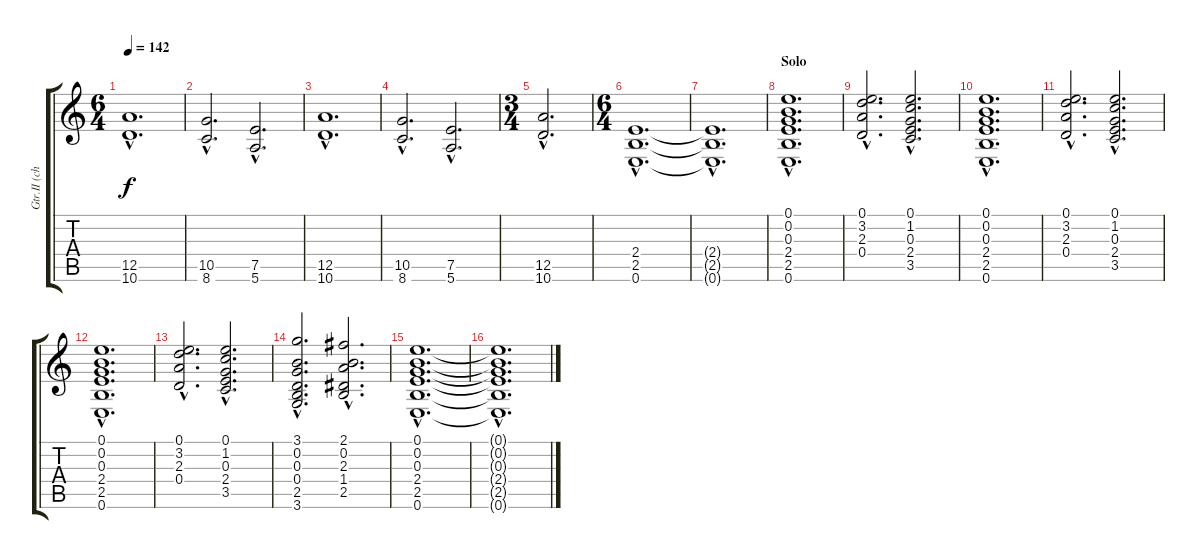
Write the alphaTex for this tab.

\track ("Gtr.II (chords)" "Gtr.II (ch") {instrument overdrivenguitar}
\staff {score tabs}
\tuning (E4 B3 G3 D3 A2 E2) {hide}
\ts (6 4)
\tempo 142
\clef g2
\ks c
(12.5{hac} 10.6{hac}).1{d dy f} |
(10.5{hac} 8.6{hac}).2{d} (7.5{hac} 5.6{hac}).2{d} |
(12.5{hac} 10.6{hac}).1{d} |
(10.5{hac} 8.6{hac}).2{d} (7.5{hac} 5.6{hac}).2{d} |
\ts (3 4)
(12.5{hac} 10.6{hac}).2{d} |
\ts (6 4)
(2.4{hac} 2.5{hac} 0.6{hac}).1{d} |
(2.4{hac t} 2.5{hac t} 0.6{hac t}).1{d} |
\section ("" "Solo")
(0.1{hac} 0.2{hac} 0.3{hac} 2.4{hac} 2.5{hac} 0.6{hac}).1{d volume 11} |
(0.1{hac} 3.2{hac} 2.3{hac} 0.4{hac}).2{d} (0.1{hac} 1.2{hac} 0.3{hac} 2.4{hac} 3.5{hac}).2{d} |
(0.1{hac} 0.2{hac} 0.3{hac} 2.4{hac} 2.5{hac} 0.6{hac}).1{d} |
(0.1{hac} 3.2{hac} 2.3{hac} 0.4{hac}).2{d} (0.1{hac} 1.2{hac} 0.3{hac} 2.4{hac} 3.5{hac}).2{d} |
(0.1{hac} 0.2{hac} 0.3{hac} 2.4{hac} 2.5{hac} 0.6{hac}).1{d} |
(0.1{hac} 3.2{hac} 2.3{hac} 0.4{hac}).2{d} (0.1{hac} 1.2{hac} 0.3{hac} 2.4{hac} 3.5{hac}).2{d} |
(3.1{hac} 0.2{hac} 0.3{hac} 0.4{hac} 2.5{hac} 3.6{hac}).2{d} (2.1{hac} 0.2{hac} 2.3{hac} 1.4{hac} 2.5{hac}).2{d} |
(0.1{hac} 0.2{hac} 0.3{hac} 2.4{hac} 2.5{hac} 0.6{hac}).1{d} |
(0.1{hac t} 0.2{hac t} 0.3{hac t} 2.4{hac t} 2.5{hac t} 0.6{hac t}).1{d}
